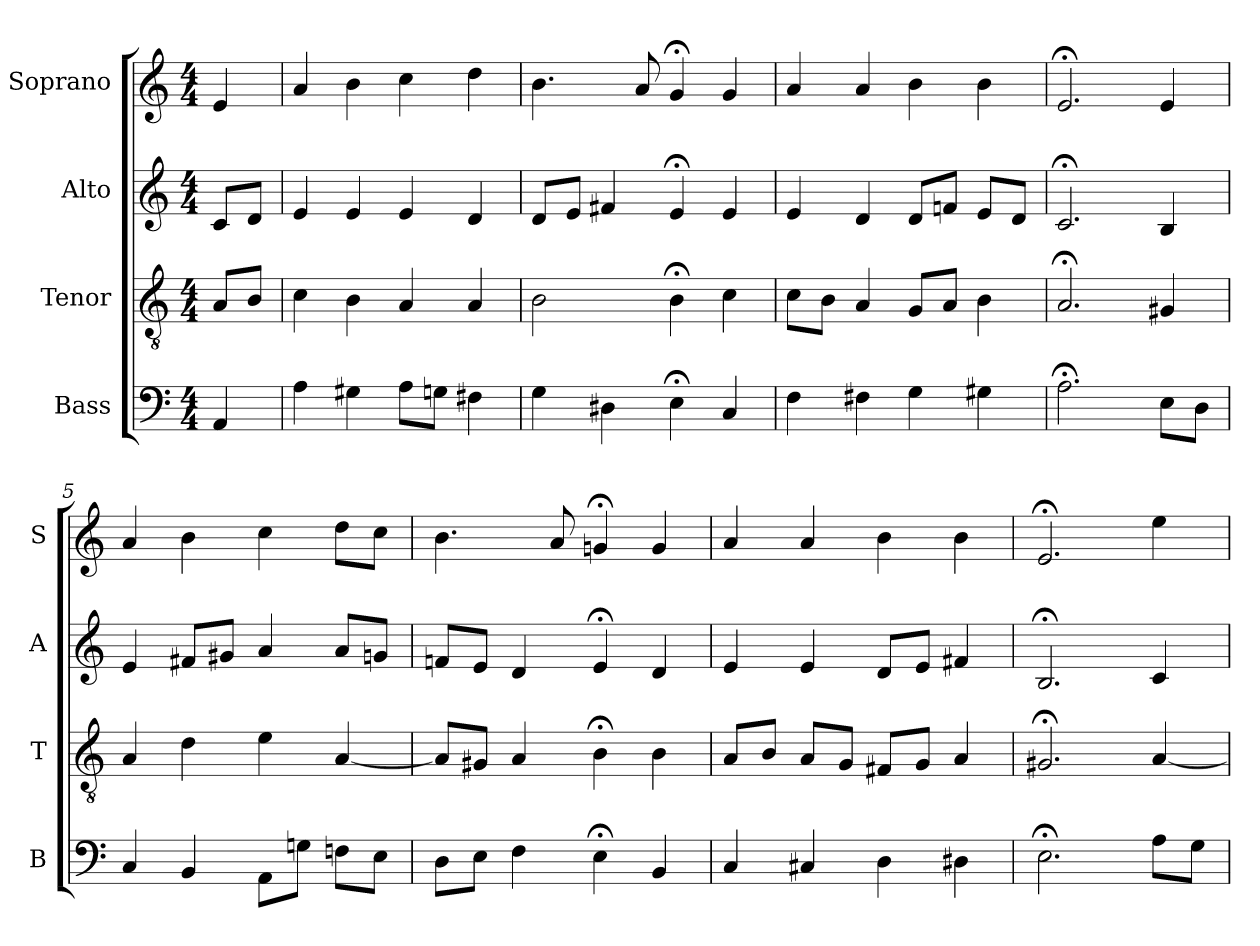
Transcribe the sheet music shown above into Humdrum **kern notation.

**kern	**kern	**kern	**kern
*part4	*part3	*part2	*part1
*staff4	*staff3	*staff2	*staff1
*I"Bass	*I"Tenor	*I"Alto	*I"Soprano
*I'B	*I'T	*I'A	*I'S
*clefF4	*clefGv2	*clefG2	*clefG2
*k[]	*k[]	*k[]	*k[]
*a:	*a:	*a:	*a:
*M4/4	*M4/4	*M4/4	*M4/4
*MM100	*MM100	*MM100	*MM100
=	=	=	=
4AA	8AL	8cL	4e
.	8BJ	8dJ	.
=1	=1	=1	=1
4A	4c	4e	4a
4G#X	4B	4e	4b
8AL	4A	4e	4cc
8GnJ	.	.	.
4F#X	4A	4d	4dd
=2	=2	=2	=2
4G	2B	8dL	4.b
.	.	8eJ	.
4D#X	.	4f#X	.
.	.	.	8a
4E;<	4B;<	4e;<	4g;<
4C	4c	4e	4g
=3	=3	=3	=3
4F	8cL	4e	4a
.	8BJ	.	.
4F#X	4A	4d	4a
4G	8GL	8dL	4b
.	8AJ	8fnJ	.
4G#X	4B	8eL	4b
.	.	8dJ	.
=4	=4	=4	=4
2.A;<	2.A;<	2.c;<	2.e;<
8EL	4G#X	4B	4e
8DJ	.	.	.
=5	=5	=5	=5
4C	4A	4e	4a
4BB	4d	8f#XL	4b
.	.	8g#XJ	.
8AAL	4e	4a	4cc
8GnJ	.	.	.
8FnL	[4A	8aL	8ddL
8EJ	.	8gnJ	8ccJ
=6	=6	=6	=6
8DL	8AL]	8fnL	4.b
8EJ	8G#XJ	8eJ	.
4F	4A	4d	.
.	.	.	8a
4E;<	4B;<	4e;<	4gn;<
4BB	4B	4d	4g
=7	=7	=7	=7
4C	8AL	4e	4a
.	8BJ	.	.
4C#X	8AL	4e	4a
.	8GJ	.	.
4D	8F#XL	8dL	4b
.	8GJ	8eJ	.
4D#X	4A	4f#X	4b
=8	=8	=8	=8
2.E;<	2.G#X;<	2.B;<	2.e;<
8AL	[4A	4c	4ee
8GJ	.	.	.
=	=	=	=
*-	*-	*-	*-
